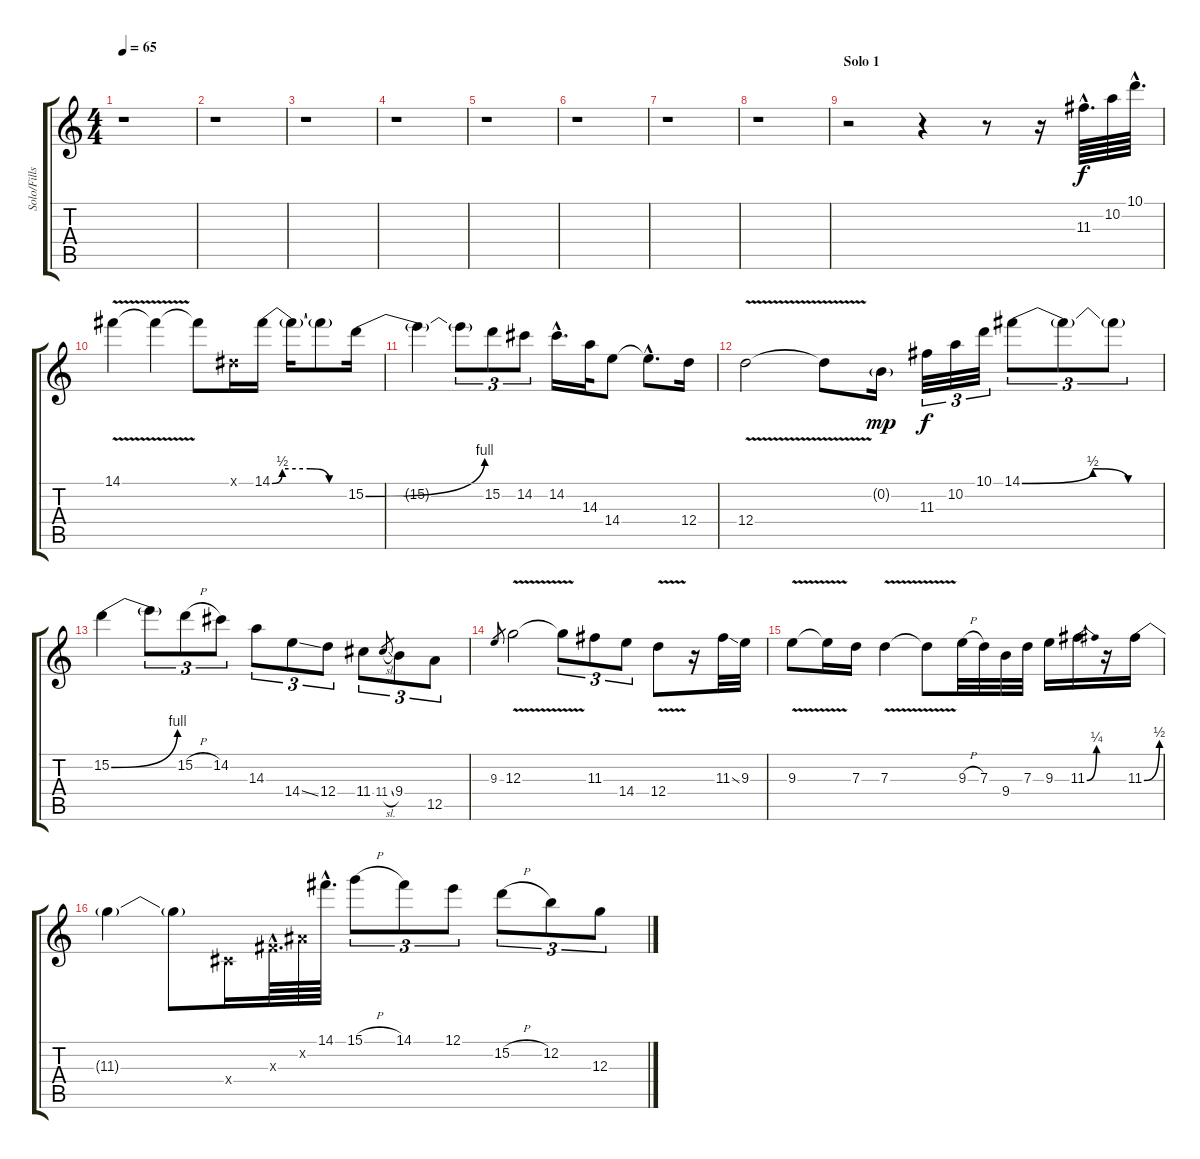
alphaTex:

\track ("Solo/Fills" "Solo/Fills") {instrument distortionguitar}
\staff {score tabs}
\tuning (E4 B3 G3 D3 A2 E2) {hide}
\ts (4 4)
\tempo 65
\clef g2
\ks c
r.1{dy ppp} |
r.1 |
r.1 |
r.1 |
r.1 |
r.1 |
r.1 |
r.1 |
\section ("" "Solo 1")
r.2{instrument distortionguitar} r.4 r.8 r.16 11.3{hac}.64{d dy f} 10.2.64 10.1{hac}.64{d} |
14.1{v}.4 14.1{t}.4 14.1{t}.8 -1.1{x}.16 14.1{be (custom 0 0 8 2 30 2 45 0 60 0)}.16 14.1{t}.16 14.1{t}.8 15.2{be (bend 0 0 60 4)}.16 |
15.2{t}.4 15.2{t}.8{tu (3 2)} 15.2.8{tu (3 2)} 14.2.8{tu (3 2)} 14.2{hac}.16{d} 14.3.32 14.4.8 14.4{hac t}.8{d} 12.4.16 |
12.4{v}.2 12.4{t}.8 0.2{g}.16{dy mp} 11.3.32{tu (3 2) dy f} 10.2.32{tu (3 2)} 10.1.32{tu (3 2)} 14.1{be (custom 0 0 30 2 45 0 60 0)}.8{tu (3 2)} 14.1{t}.8{tu (3 2)} 14.1{t}.8{tu (3 2)} |
15.2{be (bend 0 0 60 4)}.4 15.2{t}.8{tu (3 2)} 15.2{h}.8{tu (3 2)} 14.2.8{tu (3 2)} 14.3.8{tu (3 2)} 14.4{ss}.8{tu (3 2)} 12.4.8{tu (3 2)} 11.4.8{tu (3 2)} 11.4{sl}.8{gr} 9.4.8{tu (3 2)} 12.5.8{tu (3 2)} |
9.3.8{gr} 12.3{v}.2 12.3{t}.8{tu (3 2)} 11.3.8{tu (3 2)} 14.4.8{tu (3 2)} 12.4{v}.8 r.16 11.3{ss}.32 9.3.32 |
9.3{v}.8 9.3{t}.16 7.3.16 7.3{v}.4 7.3{t}.8 9.3{h}.32 7.3.32 9.4.32 7.3.32 9.3.16 11.3{be (bend 0 0 60 1)}.16 r.16 11.3{be (bend 0 0 60 2)}.16 |
11.3{t}.4 11.3{t}.8 -1.4{x}.16 -1.3{hac x}.64{d} -1.2{x}.64 14.1{hac}.64{d} 15.1{h}.8{tu (3 2)} 14.1.8{tu (3 2)} 12.1.8{tu (3 2)} 15.2{h}.8{tu (3 2)} 12.2.8{tu (3 2)} 12.3.8{tu (3 2)}
